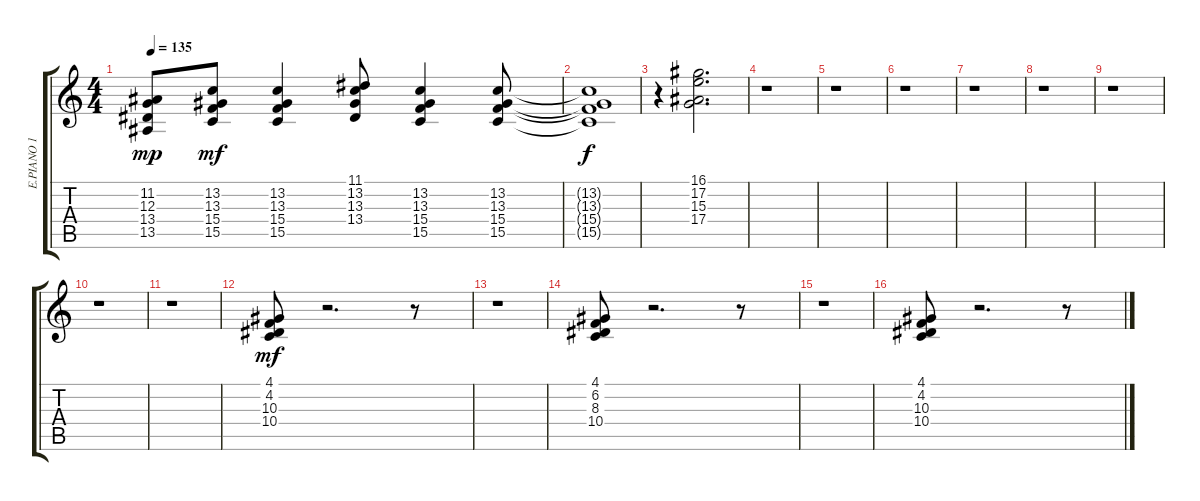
\track ("E.PIANO 1" "E.PIANO 1") {instrument electricpiano1}
\staff {score tabs}
\tuning (E4 B3 G3 D3 A2 E2) {hide}
\ts (4 4)
\tempo 135
\clef g2
\ks c
(11.2 12.3 13.4 13.5).8{dy mp} (13.2 13.3 15.4 15.5).8{dy mf} (13.2 13.3 15.4 15.5).4 (11.1 13.2 13.3 13.4).8 (13.2 13.3 15.4 15.5).4 (13.2 13.3 15.4 15.5).8 |
(13.2{t} 13.3{t} 15.4{t} 15.5{t}).1{dy f} |
r.4 (16.1 17.2 15.3 17.4).2{d} |
r.1 |
r.1 |
r.1 |
r.1 |
r.1 |
r.1 |
r.1 |
r.1 |
(4.1 4.2 10.3 10.4).8{dy mf} r.2{d} r.8 |
r.1 |
(4.1 6.2 8.3 10.4).8 r.2{d} r.8 |
r.1 |
(4.1 4.2 10.3 10.4).8 r.2{d} r.8
